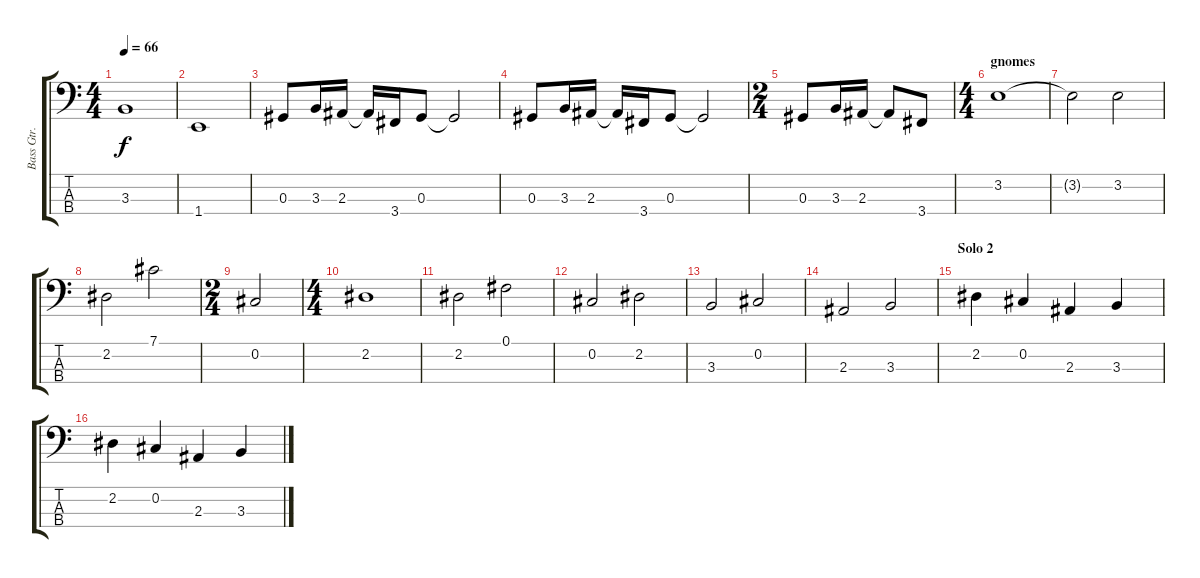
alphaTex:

\track ("Bass Gtr." "Bass Gtr.") {instrument electricbassfinger}
\staff {score tabs}
\tuning (Gb2 Db2 Ab1 Eb1) {hide}
\ts (4 4)
\tempo 66
\clef f4
\ks c
3.3.1{dy f} |
1.4.1 |
0.3.8 3.3.16 2.3.16 2.3{t}.16 3.4.16 0.3.8 0.3{t}.2 |
0.3.8 3.3.16 2.3.16 2.3{t}.16 3.4.16 0.3.8 0.3{t}.2 |
\ts (2 4)
0.3.8 3.3.16 2.3.16 2.3{t}.8 3.4.8 |
\ts (4 4)
\section ("" "gnomes")
3.2.1 |
3.2{t}.2 3.2.2 |
2.2.2 7.1.2 |
\ts (2 4)
0.2.2 |
\ts (4 4)
2.2.1 |
2.2.2 0.1.2 |
0.2.2 2.2.2 |
3.3.2 0.2.2 |
2.3.2 3.3.2 |
\section ("" "Solo 2")
2.2.4 0.2.4 2.3.4 3.3.4 |
2.2.4 0.2.4 2.3.4 3.3.4
